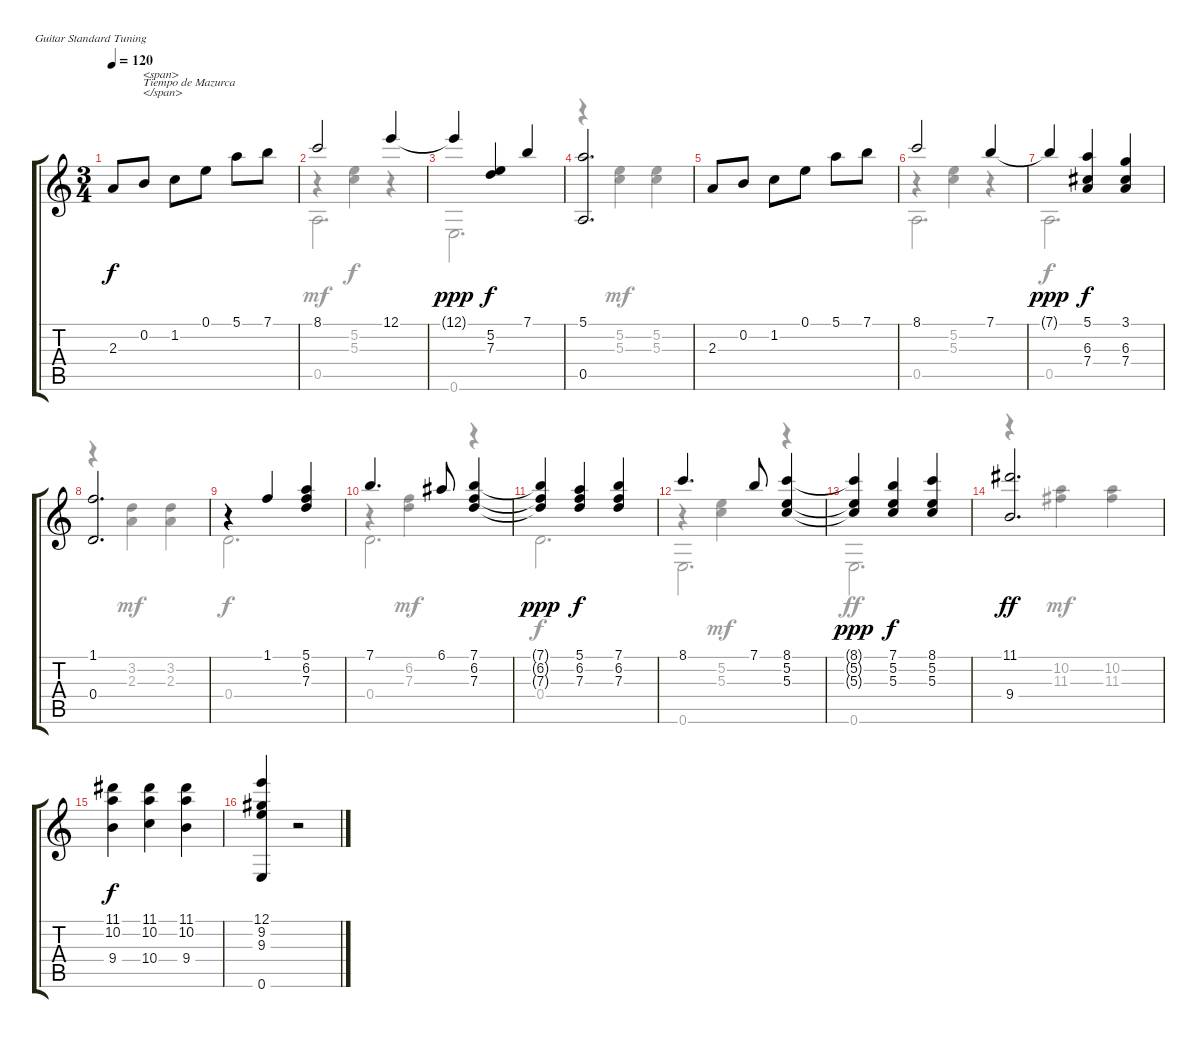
\bracketExtendMode groupsimilarinstruments
\firstSystemTrackNameOrientation horizontal
\otherSystemsTrackNameOrientation horizontal
\track "" {instrument acousticguitarnylon}
\staff {score tabs}
\tuning (E4 B3 G3 D3 A2 E2)
\voice
\ts (3 4)
\tempo 120
\clef g2
\ks c
2.3.8{txt "\n          <span>\n          Tiempo de Mazurca\n          </span>\n        " dy f instrument acousticguitarnylon} 0.2.8 1.2.8 0.1.8 5.1.8 7.1.8 |
8.1.2 12.1.4 |
12.1{t}.4{dy ppp} (5.2 7.3).4{dy f} 7.1.4 |
(5.1 0.5).2{d} |
2.3.8 0.2.8 1.2.8 0.1.8 5.1.8 7.1.8 |
8.1.2 7.1.4 |
7.1{t}.4{dy ppp} (5.1 6.3 7.4).4{dy f} (3.1 6.3 7.4).4 |
(1.1 0.4).2{d} |
r.4 1.1.4 (5.1 6.2 7.3).4 |
7.1.4{d} 6.1.8 (7.1 6.2 7.3).4 |
(7.1{t} 6.2{t} 7.3{t}).4{dy ppp} (5.1 6.2 7.3).4{dy f} (7.1 6.2 7.3).4 |
8.1.4{d} 7.1.8 (8.1 5.2 5.3).4 |
(8.1{t} 5.2{t} 5.3{t}).4{dy ppp} (7.1 5.2 5.3).4{dy f} (8.1 5.2 5.3).4 |
(11.1 9.4).2{d dy ff} |
(11.1 10.2 9.4).4{dy f} (11.1 10.2 10.4).4 (11.1 10.2 9.4).4 |
(12.1 9.2 9.3 0.6).4 r.2
\voice
\clef g2
\ottava regular
\simile none
\ks c
|
r.4 (5.2 5.3).4 r.4 |
0.6.2{d dy f} |
r.4 (5.2 5.3).4{dy mf} (5.2 5.3).4 |
|
r.4 (5.2 5.3).4 r.4 |
0.5.2{d dy f} |
r.4 (3.2 2.3).4{dy mf} (3.2 2.3).4 |
0.4.2{d dy f} |
r.4 (6.2 7.3).4{dy mf} r.4 |
0.4.2{d dy f} |
r.4 (5.2 5.3).4{dy mf} r.4 |
0.6.2{d dy ff} |
r.4 (10.2 11.3).4{dy mf} (10.2 11.3).4 |
|
\voice
\clef g2
\ottava regular
\simile none
\ks c
|
0.5.2{d} |
|
|
|
0.5.2{d} |
|
|
|
0.4.2{d} |
|
0.6.2{d} |
|
|
|
